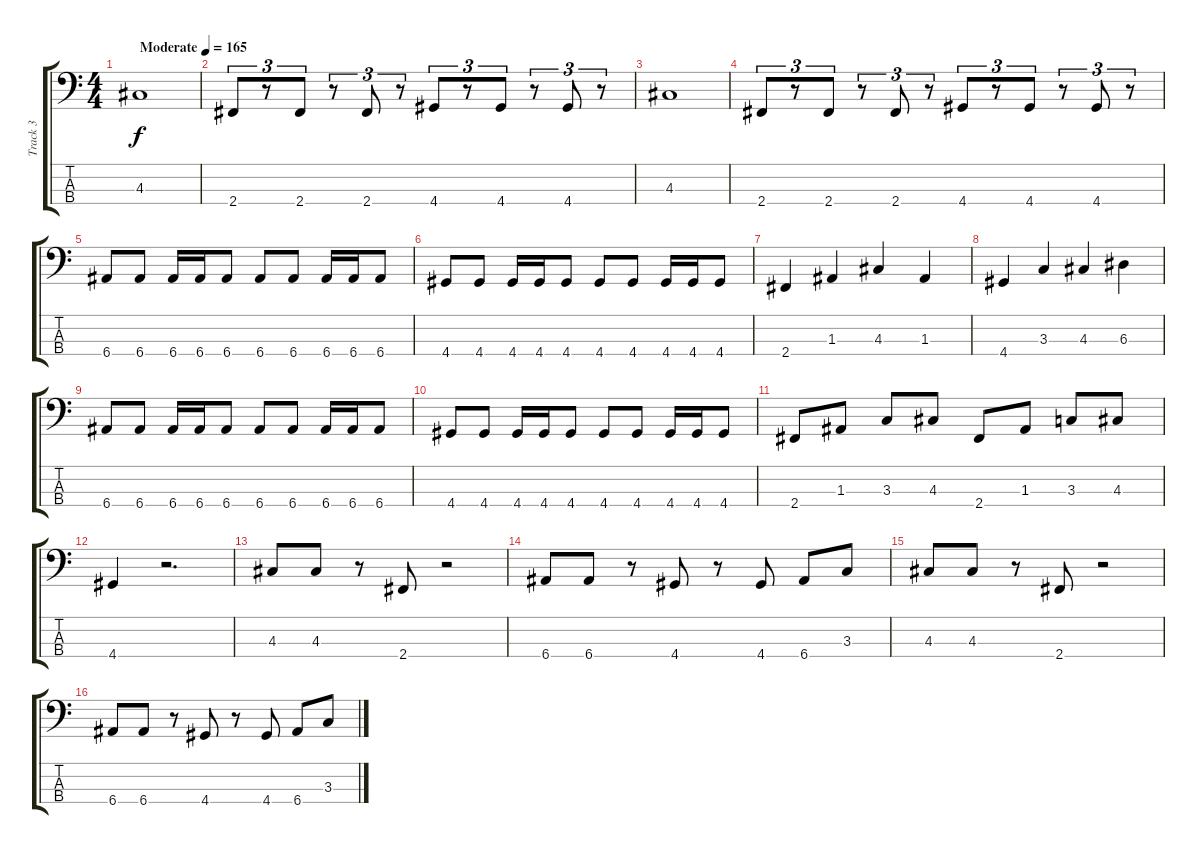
\track ("Track 3" "Track 3") {instrument electricbasspick}
\staff {score tabs}
\tuning (G2 D2 A1 E1) {hide}
\ts (4 4)
\tempo (165 "Moderate")
\clef f4
\ks c
4.3.1{dy f instrument electricbasspick} |
2.4.8{tu (3 2)} r.8{tu (3 2)} 2.4.8{tu (3 2)} r.8{tu (3 2)} 2.4.8{tu (3 2)} r.8{tu (3 2)} 4.4.8{tu (3 2)} r.8{tu (3 2)} 4.4.8{tu (3 2)} r.8{tu (3 2)} 4.4.8{tu (3 2)} r.8{tu (3 2)} |
4.3.1 |
2.4.8{tu (3 2)} r.8{tu (3 2)} 2.4.8{tu (3 2)} r.8{tu (3 2)} 2.4.8{tu (3 2)} r.8{tu (3 2)} 4.4.8{tu (3 2)} r.8{tu (3 2)} 4.4.8{tu (3 2)} r.8{tu (3 2)} 4.4.8{tu (3 2)} r.8{tu (3 2)} |
6.4.8 6.4.8 6.4.16 6.4.16 6.4.8 6.4.8 6.4.8 6.4.16 6.4.16 6.4.8 |
4.4.8 4.4.8 4.4.16 4.4.16 4.4.8 4.4.8 4.4.8 4.4.16 4.4.16 4.4.8 |
2.4.4 1.3.4 4.3.4 1.3.4 |
4.4.4 3.3.4 4.3.4 6.3.4 |
6.4.8 6.4.8 6.4.16 6.4.16 6.4.8 6.4.8 6.4.8 6.4.16 6.4.16 6.4.8 |
4.4.8 4.4.8 4.4.16 4.4.16 4.4.8 4.4.8 4.4.8 4.4.16 4.4.16 4.4.8 |
2.4.8 1.3.8 3.3.8 4.3.8 2.4.8 1.3.8 3.3.8 4.3.8 |
4.4.4 r.2{d} |
4.3.8 4.3.8 r.8 2.4.8 r.2 |
6.4.8 6.4.8 r.8 4.4.8 r.8 4.4.8 6.4.8 3.3.8 |
4.3.8 4.3.8 r.8 2.4.8 r.2 |
6.4.8 6.4.8 r.8 4.4.8 r.8 4.4.8 6.4.8 3.3.8
